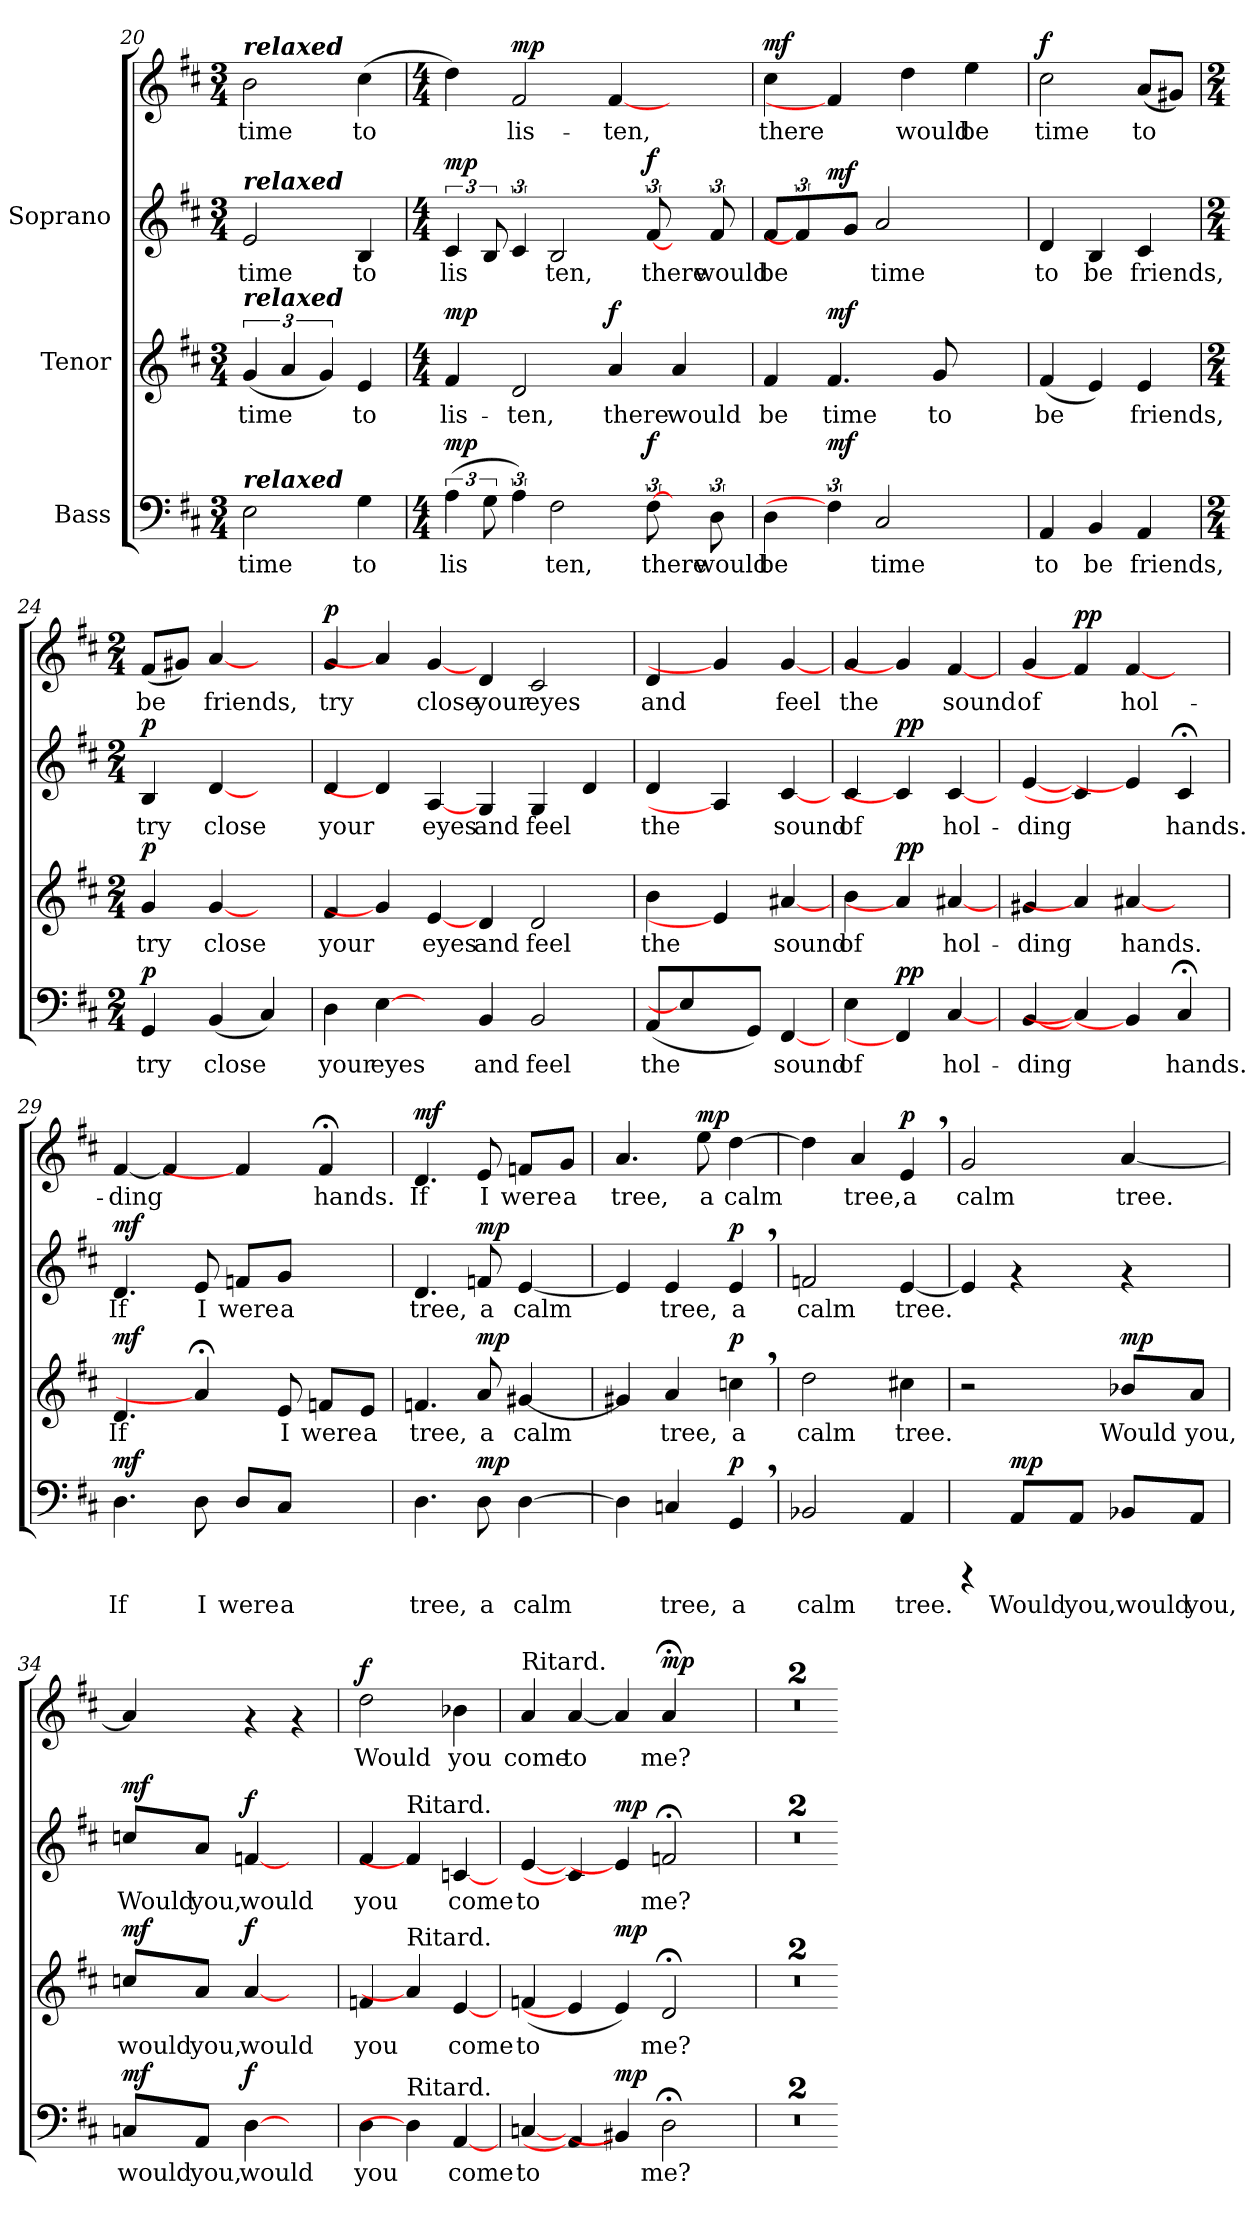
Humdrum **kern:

**kern	**text	**dynam	**kern	**text	**dynam	**kern	**text	**kern	**text	**dynam
*part3	*part3	*part3	*part2	*part2	*part2	*part1	*part1	*part1	*part1	*part1
*staff4	*staff4	*staff4	*staff3	*staff3	*staff3	*staff2	*staff2	*staff1	*staff1	*staff1/2
*I"Bass	*	*	*I"Tenor	*	*	*I"Soprano	*	*	*	*
*clefF4	*	*	*clefG2	*	*	*clefG2	*	*clefG2	*	*
*k[f#c#]	*	*	*k[f#c#]	*	*	*k[f#c#]	*	*k[f#c#]	*	*
*D:	*	*	*D:	*	*	*D:	*	*D:	*	*
*M3/4	*	*	*M3/4	*	*	*M3/4	*	*M3/4	*	*
=20	=20	=20	=20	=20	=20	=20	=20	=20	=20	=20
!	!	!	!	!	!	!	!	!LO:TX:a:Bi:t=relaxed	!	!
!	!	!	!	!	!	!LO:TX:a:Bi:t=relaxed	!	!	!	!
!	!	!	!LO:TX:a:Bi:t=relaxed	!	!	!	!	!	!	!
!LO:TX:a:Bi:t=relaxed	!	!	!	!	!	!	!	!	!	!
!	!LO:LY:b:cj	!	!	!LO:LY:b:cj	!	!	!LO:LY:b:cj	!	!LO:LY:b:cj	!
2E\	time	.	(<6g/	time	.	2e/	time	2b\	time	.
!	!	!	!	!LO:LY:b:cj	!	!	!	!	!	!
.	.	.	6a/	.	.	.	.	.	.	.
!	!	!	!	!LO:LY:b:cj	!	!	!	!	!	!
.	.	.	6g/)	.	.	.	.	.	.	.
!	!LO:LY:b:cj	!	!	!LO:LY:b:cj	!	!	!LO:LY:b:cj	!	!LO:LY:b:cj	!
4G\	to	.	4e/	to	.	4B/	to	(>4cc#\	to	.
=21	=21	=21	=21	=21	=21	=21	=21	=21	=21	=21
*M4/4	*	*	*M4/4	*	*	*M4/4	*	*M4/4	*	*
!	!LO:LY:b:cj	!LO:DY:a	!	!LO:LY:b:cj	!LO:DY:a	!	!LO:LY:b:cj	!	!	!LO:DY:a=2
(>6A\	lis-	mp	4f#/	lis-	mp	6c#/	lis-	4dd\)	.	mp
!	!LO:LY:b:cj	!	!	!	!	!	!LO:LY:b:cj	!	!	!
12G\	--	.	.	.	.	12B/	--	.	.	.
!	!LO:LY:b:cj	!	!	!LO:LY:b:cj	!	!	!LO:LY:b:cj	!	!LO:LY:b:cj	!LO:DY:a
6A\)	-	.	2d/	-ten,	.	6c#/	-	2f#/	lis-	mp
!	!LO:LY:b:cj	!	!	!	!	!	!LO:LY:b:cj	!	!	!
2F#\	ten,	.	.	.	.	2B/	ten,	.	.	.
!	!	!	!	!LO:LY:b:cj	!LO:DY:a	!	!	!	!LO:LY:b:cj	!
.	.	.	4a/	there	f	.	.	[4f#/	-ten,	.
!	!LO:LY:b:cj	!LO:DY:a	!	!	!	!	!LO:LY:b:cj	!	!	!LO:DY:a=2
[12F#\	there	f	.	.	.	[12f#/	there	.	.	f
!	!	!	!	!LO:LY:b:cj	!	!	!	!	!	!
6ryy	.	.	4a/	would	.	6ryy	.	4ryy	.	.
!	!LO:LY:b:cj	!	!	!	!	!	!LO:LY:b:cj	!	!	!
12D\	would	.	.	.	.	12f#/	would	.	.	.
=22	=22	=22	=22	=22	=22	=22	=22	=22	=22	=22
!	!LO:LY:b:cj	!	!	!LO:LY:b:cj	!	!	!LO:LY:b:cj	!	!LO:LY:b:cj	!LO:DY:a
*	*	*	*	*	*	*^	*	*	*	*
4D\	be	.	4f#/	be	.	8f#/L	4ryy	be	4cc#\	there	mf
.	.	.	.	.	.	6f#/]	.	.	.	.	.
!	!	!LO:DY:a	!	!LO:LY:b:cj	!LO:DY:a	!	!	!	!	!	!LO:DY:a=2
6F#\]	.	mf	4.f#/	time	mf	.	2.ryy	.	4f#/]	.	mf
!	!	!	!	!	!	!	!	!LO:LY:b:cj	!	!	!
.	.	.	.	.	.	8g/J	.	.	.	.	.
!	!LO:LY:b:cj	!	!	!	!	!	!	!LO:LY:b:cj	!	!	!
2C#/	time	.	.	.	.	2a/	.	time	.	.	.
!	!	!	!	!	!	!	!	!	!	!LO:LY:b:cj	!
.	.	.	.	.	.	.	.	.	4dd\	would	.
!	!	!	!	!LO:LY:b:cj	!	!	!	!	!	!	!
.	.	.	8g/	to	.	.	.	.	.	.	.
!	!	!	!	!	!	!	!	!	!	!LO:LY:b:cj	!
.	.	.	4ryy	.	.	.	.	.	4ee\	be	.
12ryy	.	.	.	.	.	12ryy	.	.	.	.	.
!!LO:LB:g=z
=23	=23	=23	=23	=23	=23	=23	=23	=23	=23	=23	=23
!	!LO:LY:b:cj	!	!	!LO:LY:b:cj	!	!	!	!LO:LY:b:cj	!	!LO:LY:b:cj	!LO:DY:a
*	*	*	*	*	*	*v	*v	*	*	*	*
4AA/	to	.	(<4f#/	be	.	4d/	to	2cc#\	time	f
!	!LO:LY:b:cj	!	!	!LO:LY:b:cj	!	!	!LO:LY:b:cj	!	!	!
4BB/	be	.	4e/)	.	.	4B/	be	.	.	.
!	!LO:LY:b:cj	!	!	!LO:LY:b:cj	!	!	!LO:LY:b:cj	!	!LO:LY:b:cj	!
4AA/	friends,	.	4e/	friends,	.	4c#/	friends,	(<8a/L	to	.
!	!	!	!	!	!	!	!	!	!LO:LY:b:cj	!
.	.	.	.	.	.	.	.	8g#X/J)	.	.
=24	=24	=24	=24	=24	=24	=24	=24	=24	=24	=24
*M2/4	*	*	*M2/4	*	*	*M2/4	*	*M2/4	*	*
!	!LO:LY:b:cj	!LO:DY:a	!	!LO:LY:b:cj	!LO:DY:a	!	!LO:LY:b:cj	!	!LO:LY:b:cj	!LO:DY:a=2
4GG/	try	p	4g/	try	p	4B/	try	(<8f#/L	be	p
!	!	!	!	!	!	!	!	!	!LO:LY:b:cj	!
.	.	.	.	.	.	.	.	8g#X/J)	.	.
!	!LO:LY:b:cj	!	!	!LO:LY:b:cj	!	!	!LO:LY:b:cj	!	!LO:LY:b:cj	!
(<4BB/	close	.	[4g/	close	.	[4d/	close	[4a/	friends,	.
!	!LO:LY:b:cj	!	!	!	!	!	!	!	!	!
4C#/)	.	.	4ryy	.	.	4ryy	.	4ryy	.	.
=25	=25	=25	=25	=25	=25	=25	=25	=25	=25	=25
!	!LO:LY:b:cj	!	!	!LO:LY:b:cj	!	!	!LO:LY:b:cj	!	!LO:LY:b:cj	!LO:DY:a
4D\	your	.	4f#/	your	.	4d/	your	4g/	try	p
!	!LO:LY:b:cj	!	!	!	!	!	!	!	!	!
[4E\	eyes	.	4g/]	.	.	4d/]	.	4a/]	.	.
!	!	!	!	!LO:LY:b:cj	!	!	!LO:LY:b:cj	!	!LO:LY:b:cj	!
4ryy	.	.	[4e/	eyes	.	[4A/	eyes	[4g/	close	.
!	!LO:LY:b:cj	!	!	!LO:LY:b:cj	!	!	!LO:LY:b:cj	!	!LO:LY:b:cj	!
4BB/	and	.	4d/	and	.	4G/	and	4d/	your	.
!	!LO:LY:b:cj	!	!	!LO:LY:b:cj	!	!	!LO:LY:b:cj	!	!LO:LY:b:cj	!
2BB/	feel	.	2d/	feel	.	4G/	feel	2c#/	eyes	.
!	!	!	!	!	!	!	!LO:LY:b:cj	!	!	!
.	.	.	.	.	.	4d/	.	.	.	.
=26	=26	=26	=26	=26	=26	=26	=26	=26	=26	=26
!	!LO:LY:b:cj	!	!	!LO:LY:b:cj	!	!	!LO:LY:b:cj	!	!LO:LY:b:cj	!
(<8AA/L	the	.	4b\	the	.	4d/	the	4d/	and	.
4E\]	.	.	.	.	.	.	.	.	.	.
.	.	.	4e/]	.	.	4A/]	.	4g/]	.	.
!	!LO:LY:b:cj	!	!	!	!	!	!	!	!	!
8GG/J)	.	.	.	.	.	.	.	.	.	.
!	!LO:LY:b:cj	!	!	!LO:LY:b:cj	!	!	!LO:LY:b:cj	!	!LO:LY:b:cj	!
[4FF#/	sound	.	[4a#X/	sound	.	[4c#/	sound	[4g/	feel	.
=27	=27	=27	=27	=27	=27	=27	=27	=27	=27	=27
!	!LO:LY:b:cj	!	!	!LO:LY:b:cj	!	!	!LO:LY:b:cj	!	!LO:LY:b:cj	!
4E\	of	.	4b\	of	.	4c#/	of	4g/	the	.
!	!	!LO:DY:a	!	!	!LO:DY:a	!	!	!	!	!LO:DY:a=2
4FF#/]	.	pp	4a#/]	.	pp	4c#/]	.	4g/]	.	pp
!	!LO:LY:b:cj	!	!	!LO:LY:b:cj	!	!	!LO:LY:b:cj	!	!LO:LY:b:cj	!
[4C#/	hol-	.	[4a#X/	hol-	.	[4c#/	hol-	[4f#/	sound	.
=28	=28	=28	=28	=28	=28	=28	=28	=28	=28	=28
!	!LO:LY:b:cj	!	!	!LO:LY:b:cj	!	!	!LO:LY:b:cj	!	!LO:LY:b:cj	!
[<4BB/	-ding	.	4g#X/	-ding	.	[<4e/	-ding	4g/	-of	.
!	!	!	!	!	!	!	!	!	!	!LO:DY:a
4C#/]	.	.	4a#/]	.	.	4c#/]	.	4f#/]	.	pp
!	!LO:LY:b:cj	!	!	!LO:LY:b:cj	!	!	!LO:LY:b:cj	!	!LO:LY:b:cj	!
4BB/]	.	.	[4a#X/	hands.	.	4e/]	.	[4f#/	hol-	.
!	!LO:LY:b:cj	!	!	!	!	!	!LO:LY:b:cj	!	!	!
4C#;</	hands.	.	4ryy	.	.	4c#;</	hands.	4ryy	.	.
=29	=29	=29	=29	=29	=29	=29	=29	=29	=29	=29
!	!LO:LY:b:cj	!LO:DY:a	!	!LO:LY:b:cj	!LO:DY:a	!	!LO:LY:b:cj	!	!LO:LY:b:cj	!LO:DY:a=2
4.D\	If	mf	4.d/	If	mf	4.d/	If	[<4f#/	ding	mf
.	.	.	.	.	.	.	.	4f#/]	.	.
!	!LO:LY:b:cj	!	!	!	!	!	!LO:LY:b:cj	!	!	!
8D\	I	.	4a#;</]	.	.	8e/	I	.	.	.
!	!LO:LY:b:cj	!	!	!	!	!	!LO:LY:b:cj	!	!LO:LY:b:cj	!
8D/L	were	.	.	.	.	8fn/L	were	4f#/]	.	.
!	!LO:LY:b:cj	!	!	!LO:LY:b:cj	!	!	!LO:LY:b:cj	!	!	!
8C#/J	a	.	8e/	I	.	8g/J	a	.	.	.
!	!	!	!	!LO:LY:b:cj	!	!	!	!	!LO:LY:b:cj	!
4ryy	.	.	8fn/L	were	.	4ryy	.	4f#;</	hands.	.
!	!	!	!	!LO:LY:b:cj	!	!	!	!	!	!
.	.	.	8e/J	a	.	.	.	.	.	.
!!LO:LB:g=z
=30	=30	=30	=30	=30	=30	=30	=30	=30	=30	=30
!	!LO:LY:b:cj	!	!	!LO:LY:b:cj	!	!	!LO:LY:b:cj	!	!LO:LY:b:cj	!LO:DY:a
4.D\	tree,	.	4.fn/	tree,	.	4.d/	tree,	4.d/	If	mf
!	!LO:LY:b:cj	!LO:DY:a	!	!LO:LY:b:cj	!LO:DY:a	!	!LO:LY:b:cj	!	!LO:LY:b:cj	!LO:DY:a=2
8D\	a	mp	8a/	a	mp	8fn/	a	8e/	I	mp
!	!LO:LY:b:cj	!	!	!LO:LY:b:cj	!	!	!LO:LY:b:cj	!	!LO:LY:b:cj	!
[>4D\	calm	.	[<4g#X/	calm	.	[<4e/	calm	8fn/L	were	.
!	!	!	!	!	!	!	!	!	!LO:LY:b:cj	!
.	.	.	.	.	.	.	.	8g/J	a	.
=31	=31	=31	=31	=31	=31	=31	=31	=31	=31	=31
!	!LO:LY:b:cj	!	!	!LO:LY:b:cj	!	!	!LO:LY:b:cj	!	!LO:LY:b:cj	!
4D\]	.	.	4g#X/]	.	.	4e/]	.	4.a/	tree,	.
!	!LO:LY:b:cj	!	!	!LO:LY:b:cj	!	!	!LO:LY:b:cj	!	!	!
4Cn/	tree,	.	4a/	tree,	.	4e/	tree,	.	.	.
!	!	!	!	!	!	!	!	!	!LO:LY:b:cj	!LO:DY:a
.	.	.	.	.	.	.	.	8ee\	a	mp
!	!LO:LY:b:cj	!LO:DY:a	!	!LO:LY:b:cj	!LO:DY:a	!	!LO:LY:b:cj	!	!LO:LY:b:cj	!LO:DY:a=2
4GG,</	a	p	4ccn,>\	a	p	4e,</	a	[>4dd\	calm	p
=32	=32	=32	=32	=32	=32	=32	=32	=32	=32	=32
!	!LO:LY:b:cj	!	!	!LO:LY:b:cj	!	!	!LO:LY:b:cj	!	!LO:LY:b:cj	!
2BB-X/	calm	.	2dd\	calm	.	2fn/	calm	4dd\]	.	.
!	!	!	!	!	!	!	!	!	!LO:LY:b:cj	!
.	.	.	.	.	.	.	.	4a/	tree,	.
!	!LO:LY:b:cj	!	!	!LO:LY:b:cj	!	!	!LO:LY:b:cj	!	!LO:LY:b:cj	!LO:DY:a
4AA/	tree.	.	4cc#X\	tree.	.	[<4e/	tree.	4e,</	a	p
=33	=33	=33	=33	=33	=33	=33	=33	=33	=33	=33
!	!	!	!	!	!	!	!	!	!LO:LY:b:cj	!
4rCCC	.	.	2r	.	.	4e/]	.	2g/	calm	.
!	!LO:LY:b:cj	!LO:DY:a	!	!	!	!	!	!	!	!
8AA/L	Would	mp	.	.	.	4rf	.	.	.	.
!	!LO:LY:b:cj	!	!	!	!	!	!	!	!	!
8AA/J	you,	.	.	.	.	.	.	.	.	.
!	!LO:LY:b:cj	!	!	!LO:LY:b:cj	!LO:DY:a	!	!	!	!LO:LY:b:cj	!
8BB-X/L	would	.	8b-X/L	Would	mp	4rf	.	[<4a/	tree.	.
!	!LO:LY:b:cj	!	!	!LO:LY:b:cj	!	!	!	!	!	!
8AA/J	you,	.	8a/J	you,	.	.	.	.	.	.
=34	=34	=34	=34	=34	=34	=34	=34	=34	=34	=34
!	!LO:LY:b:cj	!LO:DY:a	!	!LO:LY:b:cj	!LO:DY:a	!	!LO:LY:b:cj	!	!	!LO:DY:a=2
8Cn/L	would	mf	8ccn/L	would	mf	8ccn/L	Would	4a/]	.	mf
!	!LO:LY:b:cj	!	!	!LO:LY:b:cj	!	!	!LO:LY:b:cj	!	!	!
8AA/J	you,	.	8a/J	you,	.	8a/J	you,	.	.	.
!	!LO:LY:b:cj	!LO:DY:a	!	!LO:LY:b:cj	!LO:DY:a	!	!LO:LY:b:cj	!	!	!LO:DY:a=2
[4D\	would	f	[4a/	would	f	[4fn/	would	4rf	.	f
4ryy	.	.	4ryy	.	.	4ryy	.	4rf	.	.
=35	=35	=35	=35	=35	=35	=35	=35	=35	=35	=35
!	!LO:LY:b:cj	!	!	!LO:LY:b:cj	!	!	!LO:LY:b:cj	!	!LO:LY:b:cj	!LO:DY:a
4D\	you	.	4fn/	you	.	4f#/	you	2dd\	Would	f
!	!	!	!	!	!	!LO:TX:a:t=Ritard.	!	!	!	!
!	!	!	!LO:TX:a:t=Ritard.	!	!	!	!	!	!	!
!LO:TX:a:t=Ritard.	!	!	!	!	!	!	!	!	!	!
4D\]	.	.	4a/]	.	.	4f/]	.	.	.	.
!	!LO:LY:b:cj	!	!	!LO:LY:b:cj	!	!	!LO:LY:b:cj	!	!LO:LY:b:cj	!
[4AA/	come	.	[4e/	come	.	[4cn/	come	4b-X\	you	.
=36	=36	=36	=36	=36	=36	=36	=36	=36	=36	=36
!	!	!	!	!	!	!	!	!LO:TX:a:t=Ritard.	!	!
!	!LO:LY:b:cj	!	!	!LO:LY:b:cj	!	!	!LO:LY:b:cj	!	!LO:LY:b:cj	!
[<4Cn/	to	.	(<4fn/	to	.	[<4e/	to	4a/	come	.
!	!	!	!	!	!	!	!	!	!LO:LY:b:cj	!
4AA/]	.	.	4e/]	.	.	4c/]	.	[<4a/	to	.
!	!LO:LY:b:cj	!LO:DY:a	!	!LO:LY:b:cj	!LO:DY:a	!	!LO:LY:b:cj	!	!LO:LY:b:cj	!LO:DY:a=2
4BB#X/]	.	mp	4e/)	.	mp	4e/]	.	4a/]	.	mp
!	!LO:LY:b:cj	!	!	!LO:LY:b:cj	!	!	!LO:LY:b:cj	!	!LO:LY:b:cj	!LO:DY:a
2D;<\	me?	.	2d;</	me?	.	2fn;</	me?	4a;</	me?	mp
.	.	.	.	.	.	.	.	4ryy	.	.
=37	=37	=37	=37	=37	=37	=37	=37	=37	=37	=37
2r	.	.	2r	.	.	2r	.	2r	.	.
!!LO:PB:g=z
=38	=38	=38	=38	=38	=38	=38	=38	=38	=38	=38
2r	.	.	2r	.	.	2r	.	2r	.	.
=	==	==	=	==	==	==	==	==	==	==
*-	*-	*-	*-	*-	*-	*-	*-	*-	*-	*-
